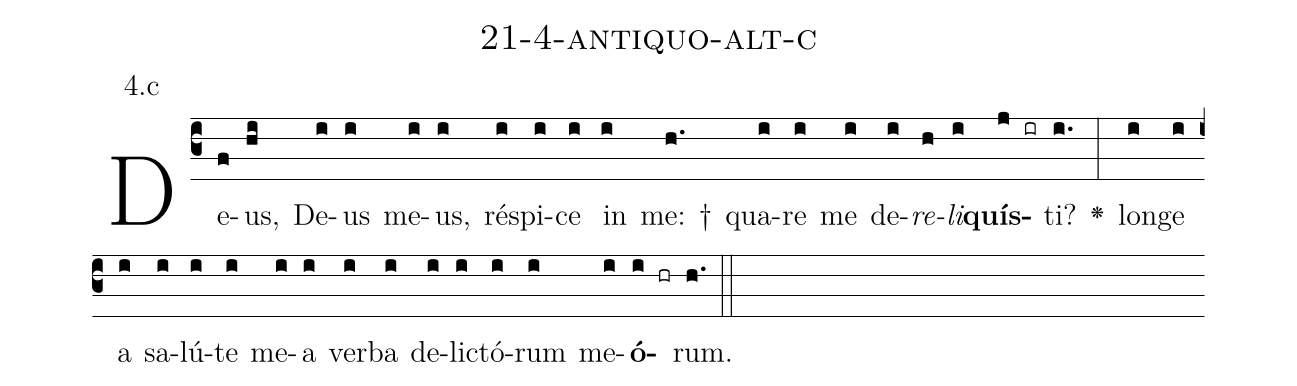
name: 21-4-antiquo-alt-c;
annotation: 4.c;
%%
(c3)De(f)us,(hi) De(i)us(i) me(i)us,(i) ré(i)spi(i)ce(i) in(i) me: †(h.) qua(i)re(i) me(i) de(i)<i>re</i>(h)<i>li</i>(i)<b>quís</b>(j ir)ti?(i.) <v>\greheightstar</v>(:) lon(i)ge(i) a(i) sa(i)lú(i)te(i) me(i)a(i) ver(i)ba(i) de(i)lic(i)tó(i)rum(i) me(i)<b>ó</b>(i hr)rum.(h.) (::)


%E(i) u(i) o(i) u(i) a(i) e.(h.) (::)
